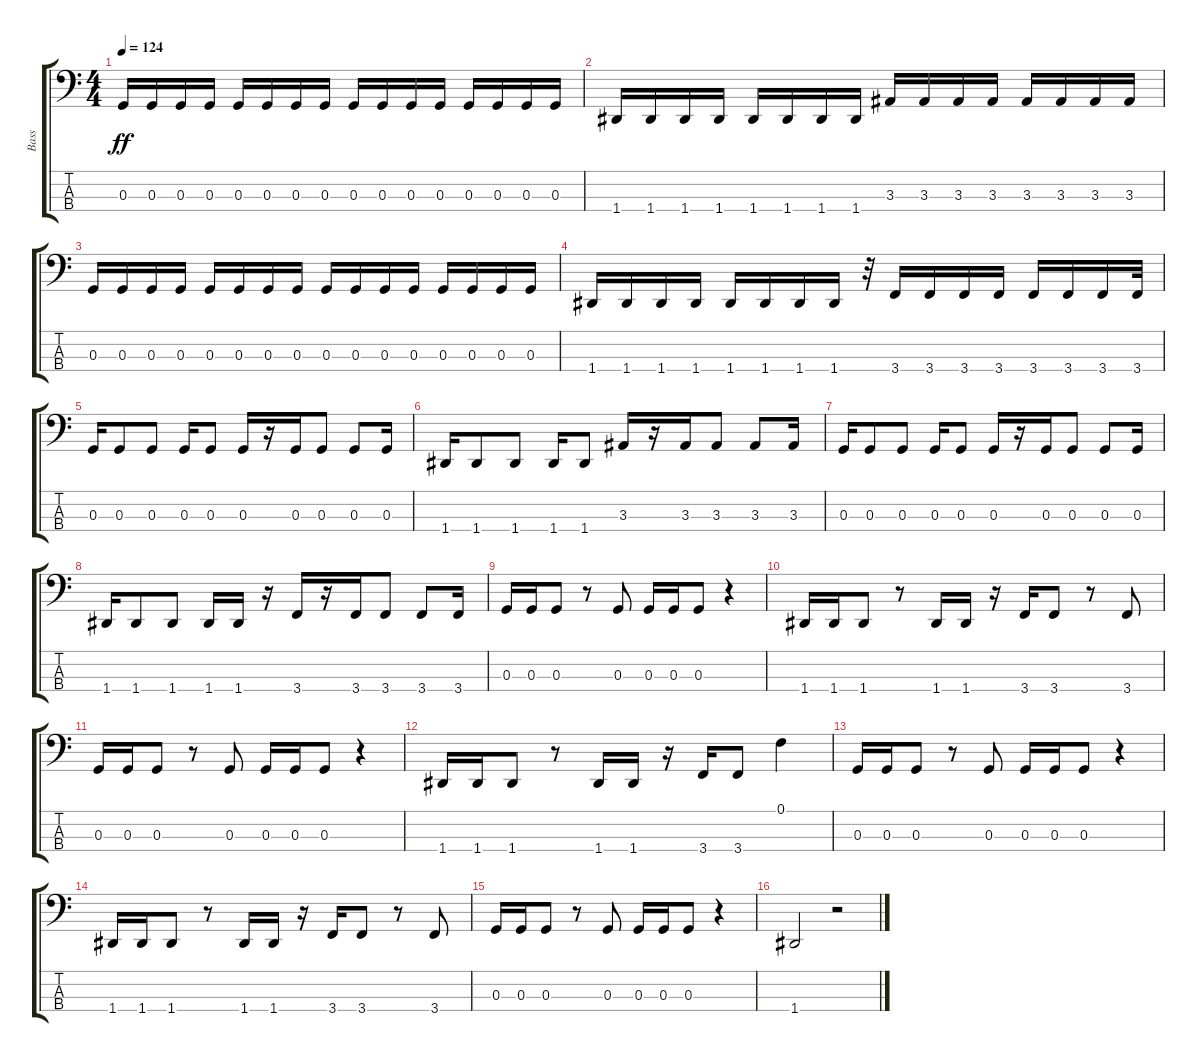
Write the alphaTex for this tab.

\track ("Bass" "Bass") {instrument electricbassfinger}
\staff {score tabs}
\tuning (F2 C2 G1 D1) {hide}
\ts (4 4)
\tempo 124
\clef f4
\ks c
0.3.16{dy ff} 0.3.16 0.3.16 0.3.16 0.3.16 0.3.16 0.3.16 0.3.16 0.3.16 0.3.16 0.3.16 0.3.16 0.3.16 0.3.16 0.3.16 0.3.16 |
1.4.16 1.4.16 1.4.16 1.4.16 1.4.16 1.4.16 1.4.16 1.4.16 3.3.16 3.3.16 3.3.16 3.3.16 3.3.16 3.3.16 3.3.16 3.3.16 |
0.3.16 0.3.16 0.3.16 0.3.16 0.3.16 0.3.16 0.3.16 0.3.16 0.3.16 0.3.16 0.3.16 0.3.16 0.3.16 0.3.16 0.3.16 0.3.16 |
1.4.16 1.4.16 1.4.16 1.4.16 1.4.16 1.4.16 1.4.16 1.4.16 r.32 3.4.16 3.4.16 3.4.16 3.4.16 3.4.16 3.4.16 3.4.16 3.4.32 |
0.3.16 0.3.8 0.3.8 0.3.16 0.3.8 0.3.16 r.16 0.3.16 0.3.8 0.3.8 0.3.16 |
1.4.16 1.4.8 1.4.8 1.4.16 1.4.8 3.3.16 r.16 3.3.16 3.3.8 3.3.8 3.3.16 |
0.3.16 0.3.8 0.3.8 0.3.16 0.3.8 0.3.16 r.16 0.3.16 0.3.8 0.3.8 0.3.16 |
1.4.16 1.4.8 1.4.8 1.4.16 1.4.16 r.16 3.4.16 r.16 3.4.16 3.4.8 3.4.8 3.4.16 |
0.3.16 0.3.16 0.3.8 r.8 0.3.8 0.3.16 0.3.16 0.3.8 r.4 |
1.4.16 1.4.16 1.4.8 r.8 1.4.16 1.4.16 r.16 3.4.16 3.4.8 r.8 3.4.8 |
0.3.16 0.3.16 0.3.8 r.8 0.3.8 0.3.16 0.3.16 0.3.8 r.4 |
1.4.16 1.4.16 1.4.8 r.8 1.4.16 1.4.16 r.16 3.4.16 3.4.8 0.1.4 |
0.3.16 0.3.16 0.3.8 r.8 0.3.8 0.3.16 0.3.16 0.3.8 r.4 |
1.4.16 1.4.16 1.4.8 r.8 1.4.16 1.4.16 r.16 3.4.16 3.4.8 r.8 3.4.8 |
0.3.16 0.3.16 0.3.8 r.8 0.3.8 0.3.16 0.3.16 0.3.8 r.4 |
1.4.2 r.2
